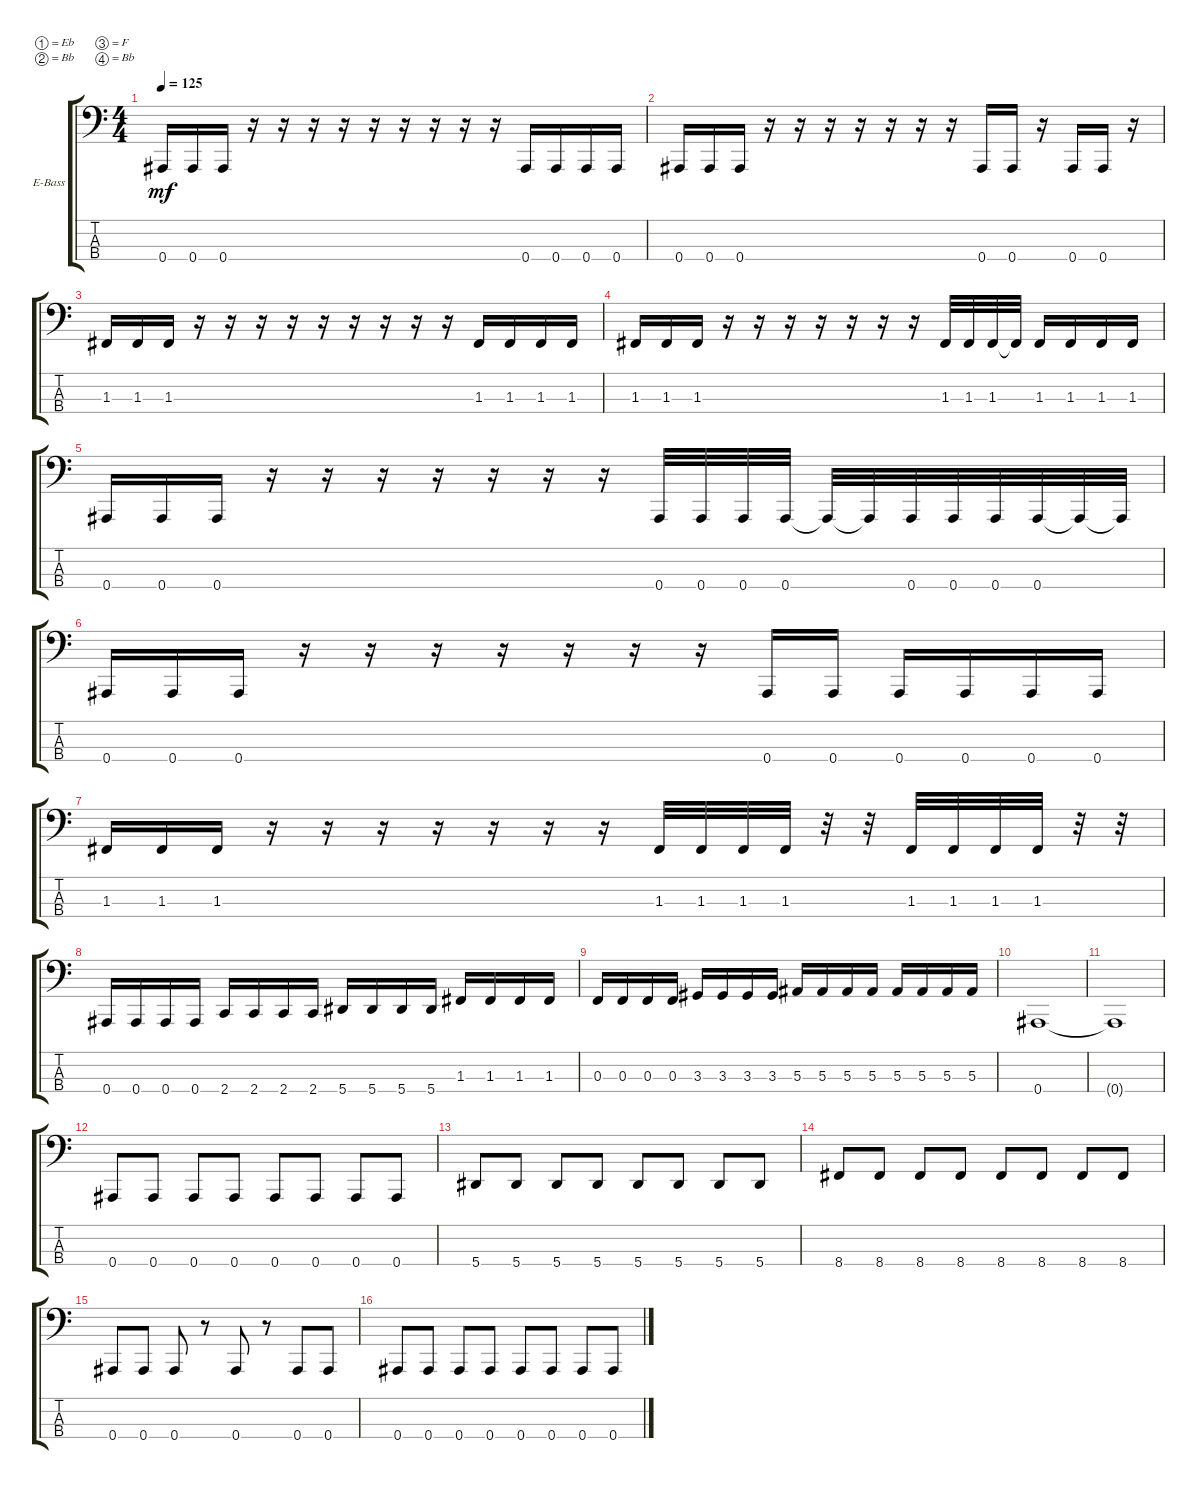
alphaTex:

\bracketExtendMode groupsimilarinstruments
\firstSystemTrackNameOrientation horizontal
\otherSystemsTrackNameOrientation horizontal
\track ("Electric Bass" "E-Bass") {solo instrument electricbassfinger}
\staff {score tabs}
\tuning (Eb2 Bb1 F1 Bb0)
\ts (4 4)
\tempo 125
\clef f4
\ks c
0.4.16{dy mf} 0.4.16 0.4.16 r.16 r.16 r.16 r.16 r.16 r.16 r.16 r.16 r.16 0.4.16 0.4.16 0.4.16 0.4.16 |
0.4.16 0.4.16 0.4.16 r.16 r.16 r.16 r.16 r.16 r.16 r.16 0.4.16 0.4.16 r.16 0.4.16 0.4.16 r.16 |
1.3.16 1.3.16 1.3.16 r.16 r.16 r.16 r.16 r.16 r.16 r.16 r.16 r.16 1.3.16 1.3.16 1.3.16 1.3.16 |
1.3.16 1.3.16 1.3.16 r.16 r.16 r.16 r.16 r.16 r.16 r.16 1.3.32 1.3.32 1.3.32 1.3{t}.32 1.3.16 1.3.16 1.3.16 1.3.16 |
0.4.16 0.4.16 0.4.16 r.16 r.16 r.16 r.16 r.16 r.16 r.16 0.4.32 0.4.32 0.4.32 0.4.32 0.4{t}.32 0.4{t}.32 0.4.32 0.4.32 0.4.32 0.4.32 0.4{t}.32 0.4{t}.32 |
0.4.16 0.4.16 0.4.16 r.16 r.16 r.16 r.16 r.16 r.16 r.16 0.4.16 0.4.16 0.4.16 0.4.16 0.4.16 0.4.16 |
1.3.16 1.3.16 1.3.16 r.16 r.16 r.16 r.16 r.16 r.16 r.16 1.3.32 1.3.32 1.3.32 1.3.32 r.32 r.32 1.3.32 1.3.32 1.3.32 1.3.32 r.32 r.32 |
0.4.16 0.4.16 0.4.16 0.4.16 2.4.16 2.4.16 2.4.16 2.4.16 5.4.16 5.4.16 5.4.16 5.4.16 1.3.16 1.3.16 1.3.16 1.3.16 |
0.3.16 0.3.16 0.3.16 0.3.16 3.3.16 3.3.16 3.3.16 3.3.16 5.3.16 5.3.16 5.3.16 5.3.16 5.3.16 5.3.16 5.3.16 5.3.16 |
0.4.1 |
0.4{t}.1 |
0.4.8 0.4.8 0.4.8 0.4.8 0.4.8 0.4.8 0.4.8 0.4.8 |
5.4.8 5.4.8 5.4.8 5.4.8 5.4.8 5.4.8 5.4.8 5.4.8 |
8.4.8 8.4.8 8.4.8 8.4.8 8.4.8 8.4.8 8.4.8 8.4.8 |
0.4.8 0.4.8 0.4.8 r.8 0.4.8 r.8 0.4.8 0.4.8 |
0.4.8 0.4.8 0.4.8 0.4.8 0.4.8 0.4.8 0.4.8 0.4.8
